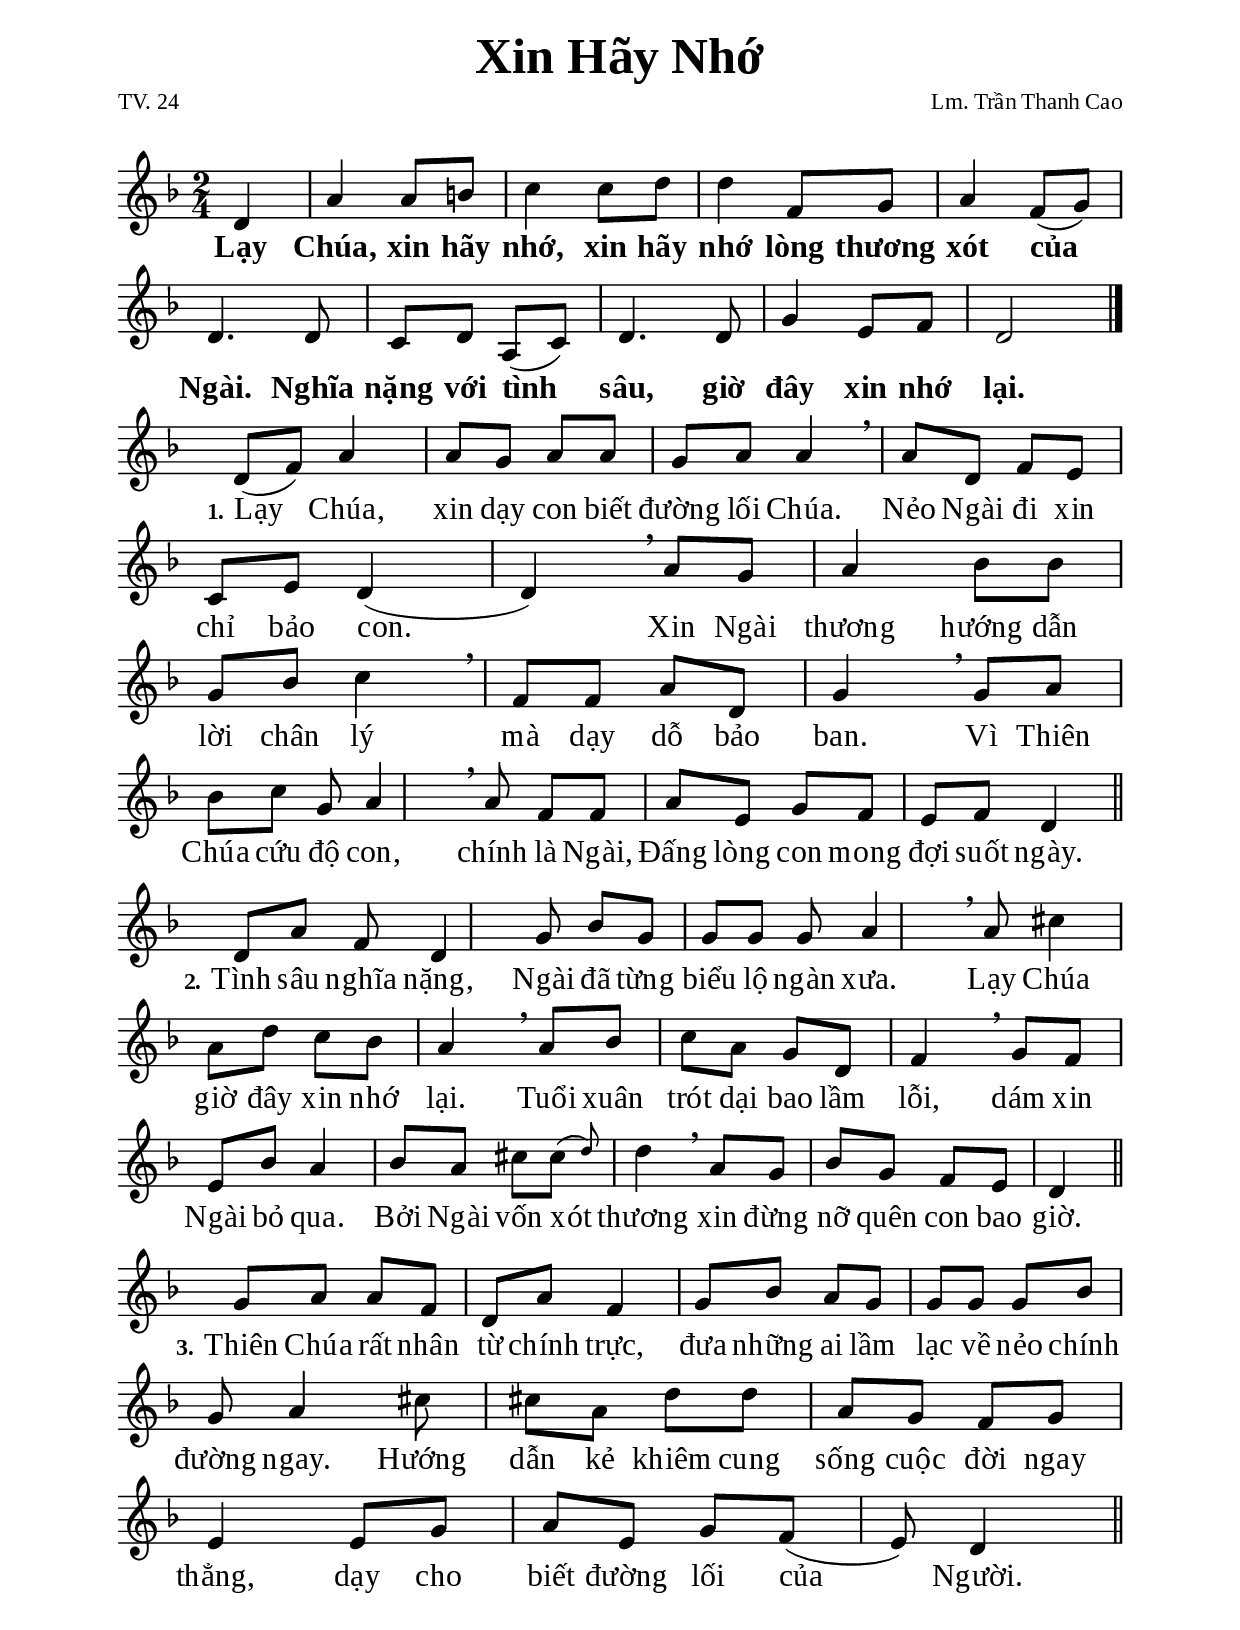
% Cài đặt chung
\version "2.20.0"
\include "english.ly"

\header {
  title = \markup { \fontsize #3 "Xin Hãy Nhớ" }
  poet = "TV. 24"
  composer = "Lm. Trần Thanh Cao"
  arranger = " "
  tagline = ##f
}

\paper {
  #(set-paper-size "a4")
  top-margin = 15\mm
  bottom-margin = 15\mm
  left-margin = 20\mm
  right-margin = 20\mm
  indent = #0
  #(define fonts
    (make-pango-font-tree
      "Liberation Serif"
      "Liberation Serif"
      "Liberation Serif"
      (/ 20 20)))
  page-count = #1
}

% Nhạc điệp khúc
nhacDiepKhuc= \relative c' {
  \partial 4 d4 |
  a' a8 b! |
  c4 c8 d |
  d4 f,8 g |
  a4 f8 (g) |
  d4. d8 |
  c d a (c) |
  d4. d8 |
  g4 e8 f |
  d2 \bar "|."
}

% Nhạc phiên khúc
nhacPhienKhucMot = \relative c' {
  d8 (f) a4 a8 g a a g a a4 \breathe
  a8 d, f e c e d4 (d) \breathe
  a'8 g a4 bf8 bf g bf c4 \breathe
  f,8 f a d, g4 \breathe
  g8 a bf c g a4 \breathe
  a8 f f a e g f e f d4 \bar "||"
}

nhacPhienKhucHai = \relative c' {
  d8 a' f d4 g8  bf g g g g a4 \breathe
  a8 cs4 a8 d c bf a4 \breathe
  a8 bf c a g d f4 \breathe
  g8 f e bf' a4 bf8 a cs \afterGrace cs8 (d) d4 \breathe
  a8 g bf g f e d4 \bar "||"
}

nhacPhienKhucBa = \relative c'' {
  g8 a a f d a' f4
  g8 bf a g g g g bf g a4
  cs8 cs a d d a g f g e4
  e8 g a e g f (e) d4 \bar "||"
}

% Lời điệp khúc
loiDiepKhuc = \lyricmode {
  Lạy Chúa, xin hãy nhớ, xin hãy nhớ lòng thương xót của Ngài.
  Nghĩa nặng với tình sâu, giờ đây xin nhớ lại.
}

% Lời phiên khúc
loiPhienKhucMot = \lyricmode {
  \set stanza = #"1."
  Lạy Chúa, xin dạy con biết đường lối Chúa.
  Nẻo Ngài đi xin chỉ bảo con.
  Xin Ngài thương hướng dẫn lời chân lý  mà dạy dỗ bảo ban.
  Vì Thiên Chúa cứu độ con, chính là Ngài,
  Đấng lòng con mong đợi suốt ngày.
}

loiPhienKhucHai = \lyricmode {
  \set stanza = #"2."
  Tình sâu nghĩa nặng, Ngài đã từng biểu lộ ngàn xưa.
  Lạy Chúa giờ đây xin nhớ lại.
  Tuổi xuân trót dại bao lầm lỗi,
  dám xin Ngài bỏ qua.
  Bởi Ngài vốn xót thương xin đừng nỡ quên con bao giờ.
}

loiPhienKhucBa = \lyricmode {
  \set stanza = #"3."
  Thiên Chúa rất nhân từ chính trực,
  đưa những ai lầm lạc về nẻo chính đường ngay.
  Hướng dẫn kẻ khiêm cung sống cuộc đời ngay thẳng,
  dạy cho biết đường lối của Người.
}


% Dàn trang
\score {
  \new ChoirStaff <<
    \new Staff = diepKhuc \with {
        \consists "Merge_rests_engraver"
        \magnifyStaff #(magstep +1)
      }
      <<
      \new Voice = beSop {
        \key f \major \time 2/4 \nhacDiepKhuc
      }
    >>
    \new Lyrics \lyricsto beSop \loiDiepKhuc
  >>
  \layout {
    \override Lyrics.LyricText.font-series = #'bold
    \override Lyrics.LyricText.font-size = #+3
    \override Lyrics.LyricSpace.minimum-distance = #1.0
    \override Score.BarNumber.break-visibility = ##(#f #f #f)
  }
}

\score {
  \new ChoirStaff <<
    \new Staff = phienKhuc \with {
        \magnifyStaff #(magstep +1)
      }
      <<
      \new Voice = beSop {
        \key f \major \time 2/4 \nhacPhienKhucMot
      }
    >>
    \new Lyrics \lyricsto beSop \loiPhienKhucMot
  >>
  \layout {
    \override Staff.TimeSignature.transparent = ##t
    \override Lyrics.LyricText.font-size = #+3
    \override Lyrics.LyricSpace.minimum-distance = #0.5
    \override Score.BarNumber.break-visibility = ##(#f #f #f)
    \set Score.barAlways = ##t
    \set Score.defaultBarType = ""
  } 
}

\score {
  \new ChoirStaff <<
    \new Staff = phienKhuc \with {
        \magnifyStaff #(magstep +1)
      }
      <<
      \new Voice = beSop {
        \key f \major \time 2/4 \nhacPhienKhucHai
      }
    >>
    \new Lyrics \lyricsto beSop \loiPhienKhucHai
  >>
  \layout {
    \override Staff.TimeSignature.transparent = ##t
    \override Lyrics.LyricText.font-size = #+3
    \override Lyrics.LyricSpace.minimum-distance = #0.5
    \override Score.BarNumber.break-visibility = ##(#f #f #f)
    \set Score.barAlways = ##t
    \set Score.defaultBarType = ""
  } 
}

\score {
  \new ChoirStaff <<
    \new Staff = phienKhuc \with {
        \magnifyStaff #(magstep +1)
      }
      <<
      \new Voice = beSop {
        \key f \major \time 2/4 \nhacPhienKhucBa
      }
    >>
    \new Lyrics \lyricsto beSop \loiPhienKhucBa
  >>
  \layout {
    \override Staff.TimeSignature.transparent = ##t
    \override Lyrics.LyricText.font-size = #+3
    \override Lyrics.LyricSpace.minimum-distance = #0.5
    \override Score.BarNumber.break-visibility = ##(#f #f #f)
    \set Score.barAlways = ##t
    \set Score.defaultBarType = ""
  } 
}
